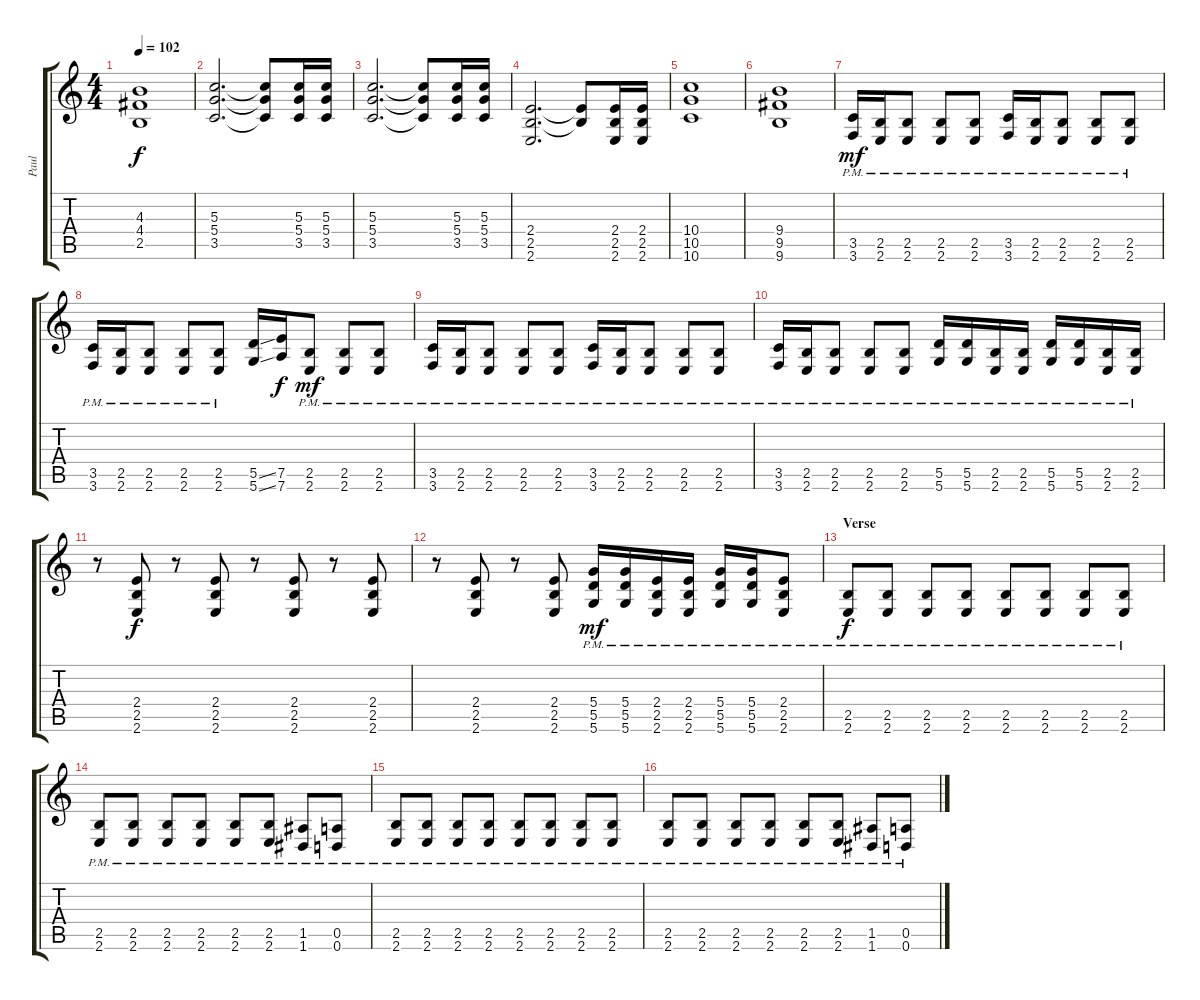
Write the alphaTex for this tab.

\track ("Paul" "Paul") {instrument distortionguitar}
\staff {score tabs}
\tuning (E4 B3 G3 D3 A2 D2) {hide}
\ts (4 4)
\tempo 102
\clef g2
\ks c
(4.3 4.4 2.5).1{dy f instrument distortionguitar} |
(5.3 5.4 3.5).2{d} (5.3{t} 5.4{t} 3.5{t}).8 (5.3 5.4 3.5).16 (5.3 5.4 3.5).16 |
(5.3 5.4 3.5).2{d} (5.3{t} 5.4{t} 3.5{t}).8 (5.3 5.4 3.5).16 (5.3 5.4 3.5).16 |
(2.4 2.5 2.6).2{d} (2.4{t} 2.5{t}).8 (2.4 2.5 2.6).16 (2.4 2.5 2.6).16 |
(10.4 10.5 10.6).1 |
(9.4 9.5 9.6).1 |
(3.5{pm} 3.6{pm}).16{dy mf} (2.5{pm} 2.6{pm}).16 (2.5{pm} 2.6{pm}).8 (2.5{pm} 2.6{pm}).8 (2.5{pm} 2.6{pm}).8 (3.5{pm} 3.6{pm}).16 (2.5{pm} 2.6{pm}).16 (2.5{pm} 2.6{pm}).8 (2.5{pm} 2.6{pm}).8 (2.5{pm} 2.6{pm}).8 |
(3.5{pm} 3.6{pm}).16 (2.5{pm} 2.6{pm}).16 (2.5{pm} 2.6{pm}).8 (2.5{pm} 2.6{pm}).8 (2.5{pm} 2.6{pm}).8 (5.5{ss} 5.6{ss}).16 (7.5 7.6).16{dy f} (2.5{pm} 2.6{pm}).8{dy mf} (2.5{pm} 2.6{pm}).8 (2.5{pm} 2.6{pm}).8 |
(3.5{pm} 3.6{pm}).16 (2.5{pm} 2.6{pm}).16 (2.5{pm} 2.6{pm}).8 (2.5{pm} 2.6{pm}).8 (2.5{pm} 2.6{pm}).8 (3.5{pm} 3.6{pm}).16 (2.5{pm} 2.6{pm}).16 (2.5{pm} 2.6{pm}).8 (2.5{pm} 2.6{pm}).8 (2.5{pm} 2.6{pm}).8 |
(3.5{pm} 3.6{pm}).16 (2.5{pm} 2.6{pm}).16 (2.5{pm} 2.6{pm}).8 (2.5{pm} 2.6{pm}).8 (2.5{pm} 2.6{pm}).8 (5.5{pm} 5.6{pm}).16 (5.5{pm} 5.6{pm}).16 (2.5{pm} 2.6{pm}).16 (2.5{pm} 2.6{pm}).16 (5.5{pm} 5.6{pm}).16 (5.5{pm} 5.6{pm}).16 (2.5{pm} 2.6{pm}).16 (2.5{pm} 2.6{pm}).16 |
r.8 (2.4 2.5 2.6).8{dy f} r.8 (2.4 2.5 2.6).8 r.8 (2.4 2.5 2.6).8 r.8 (2.4 2.5 2.6).8 |
r.8 (2.4 2.5 2.6).8 r.8 (2.4 2.5 2.6).8 (5.4{pm} 5.5{pm} 5.6{pm}).16{dy mf} (5.4{pm} 5.5{pm} 5.6{pm}).16 (2.4{pm} 2.5{pm} 2.6{pm}).16 (2.4{pm} 2.5{pm} 2.6{pm}).16 (5.4{pm} 5.5{pm} 5.6{pm}).16 (5.4{pm} 5.5{pm} 5.6{pm}).16 (2.4{pm} 2.5 2.6).8 |
\section ("" "Verse")
(2.5{pm} 2.6{pm}).8{dy f} (2.5{pm} 2.6{pm}).8 (2.5{pm} 2.6{pm}).8 (2.5{pm} 2.6{pm}).8 (2.5{pm} 2.6{pm}).8 (2.5{pm} 2.6{pm}).8 (2.5{pm} 2.6{pm}).8 (2.5{pm} 2.6{pm}).8 |
(2.5{pm} 2.6{pm}).8 (2.5{pm} 2.6{pm}).8 (2.5{pm} 2.6{pm}).8 (2.5{pm} 2.6{pm}).8 (2.5{pm} 2.6{pm}).8 (2.5{pm} 2.6{pm}).8 (1.5{pm} 1.6{pm}).8 (0.5{pm} 0.6{pm}).8 |
(2.5{pm} 2.6{pm}).8 (2.5{pm} 2.6{pm}).8 (2.5{pm} 2.6{pm}).8 (2.5{pm} 2.6{pm}).8 (2.5{pm} 2.6{pm}).8 (2.5{pm} 2.6{pm}).8 (2.5{pm} 2.6{pm}).8 (2.5{pm} 2.6{pm}).8 |
(2.5{pm} 2.6{pm}).8 (2.5{pm} 2.6{pm}).8 (2.5{pm} 2.6{pm}).8 (2.5{pm} 2.6{pm}).8 (2.5{pm} 2.6{pm}).8 (2.5{pm} 2.6{pm}).8 (1.5{pm} 1.6{pm}).8 (0.5{pm} 0.6{pm}).8
